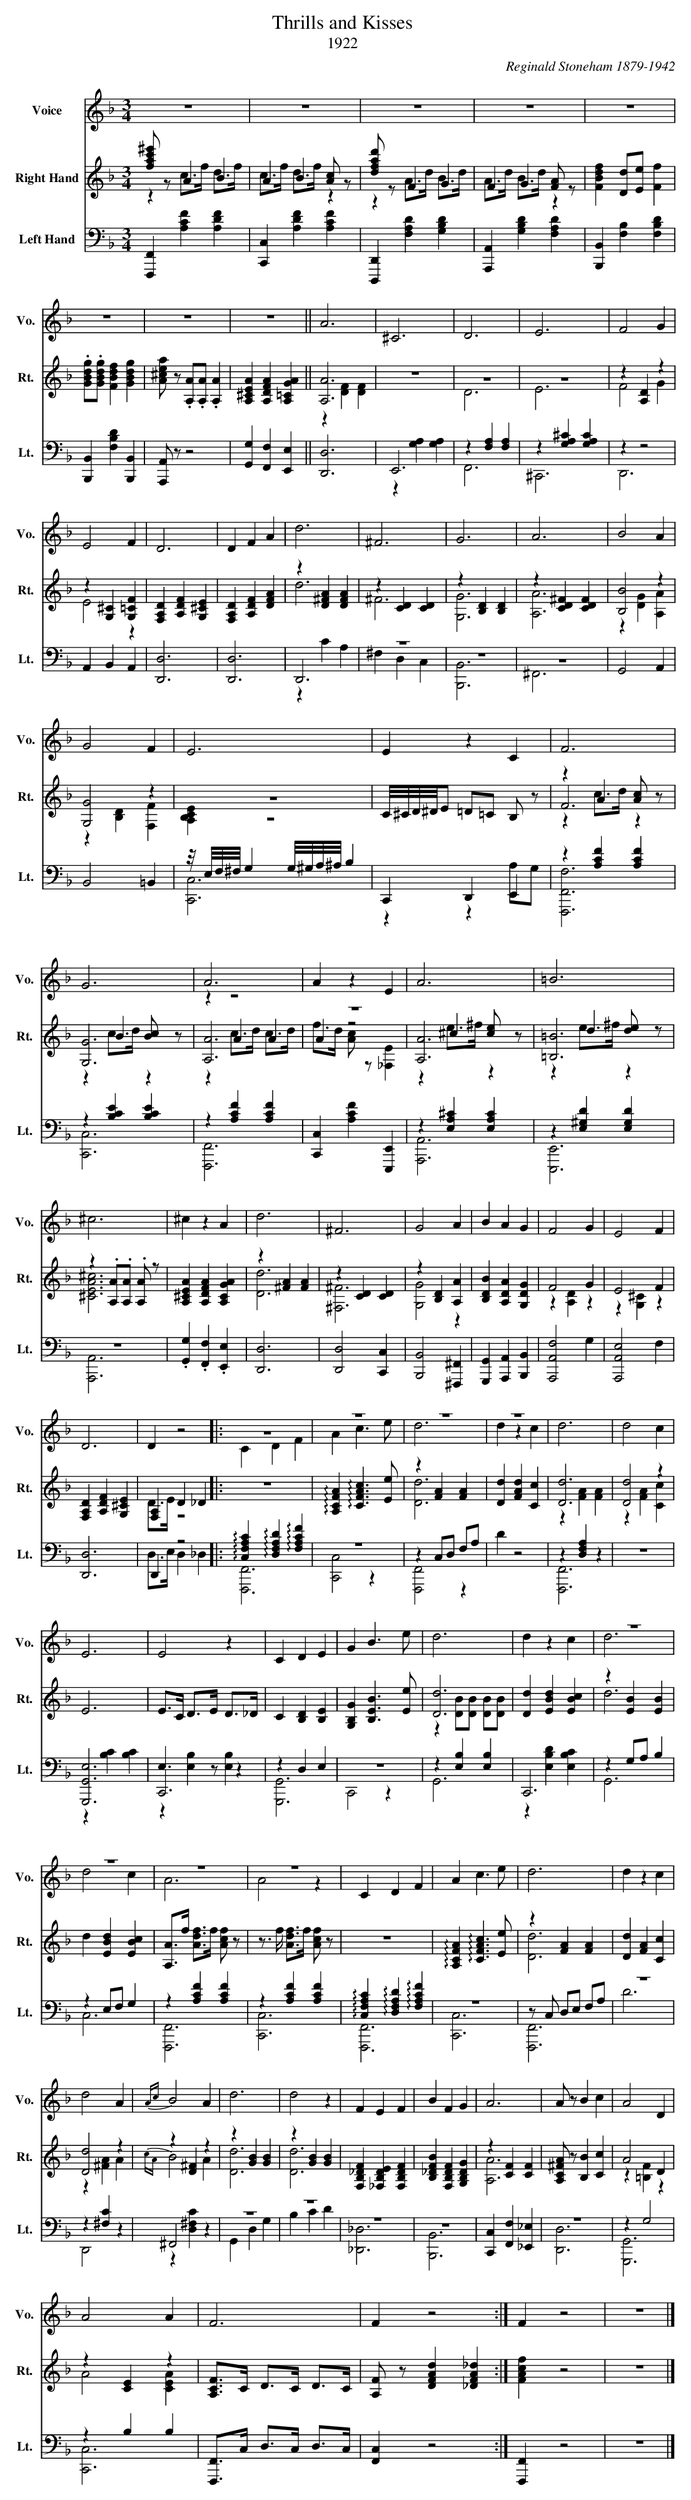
X:1
T:Thrills and Kisses
T:1922
C:Reginald Stoneham 1879-1942
%%score ( 1 2 ) ( 3 4 5 ) ( 6 7 8 )
L:1/4
M:3/4
K:F
V:1 treble nm="Voice" snm="Vo."
V:2 treble
V:3 treble nm="Right Hand" snm="Rt."
V:4 treble
V:5 treble
V:6 bass nm="Left Hand" snm="Lt."
V:7 bass
V:8 bass
V:1
z3 | z3 | z3 | z3 | z3 |$ z3 | z3 | z3 || A3 | ^C3 | D3 | E3 | F2 G |$ E2 F | D3 | D F A | d3 |
^F3 | G3 | A3 | B2 A |$ G2 F | E3 | E z C | F3 |$ G3 | A3 | A z E | A3 | =B3 |$ ^c3 | ^c z A |
d3 | ^F3 | G2 A | B A G | F2 G | E2 F |$ D3 | D z2 |: z3 | z3 | z3 | z3 | d3 | d2 c |$ E3 | E2 z |
C D E | G B3/2 e/ | d3 | d z c | z3 |$ z3 | z3 | z3 | C D F | A c3/2 e/ | d3 | d z c |$ d2 A |
{Ac} B2 A | d3 | d2 z | F E F | B F G | A3 | A/ z/ B c | A2 D |$ A2 A | F3 | F z2 :| F z2 | z3 |]
V:2
x3 | x3 | x3 | x3 | x3 |$ x3 | x3 | x3 || x3 | x3 | x3 | x3 | x3 |$ x3 | x3 | x3 | x3 | x3 | x3 |
x3 | x3 |$ x3 | x3 | x3 | x3 |$ x3 | z z2 | x3 | x3 | x3 |$ x3 | x3 | x3 | x3 | x3 | x3 | x3 |
x3 |$ x3 | x3 |: C D F | A c3/2 e/ | d3 | d z c | x3 | x3 |$ x3 | x3 | x3 | x3 | x3 | x3 | d3 |$
d2 c | A3 | A2 z | x3 | x3 | x3 | x3 |$ x3 | x3 | x3 | x3 | x3 | x3 | x3 | x3 | x3 |$ x3 | x3 |
x3 :| x3 | x3 |]
V:3
[fac'^e']/ z/ A B | A B [Ac]/ z/ | [dfad']/ z/ F G | F G [FA]/ z/ | [FBdf] [Dd]/[Ee]/ [Ff] |$
.[GBdg]/.[GBdg]/ [FBdf] [GBdg] | [A^cea]/ z/ .[A,A]/.[A,A]/ .[A,A] | [A,^CEA] [A,DFA] [A,=CGA] ||
[A,A]3 | z3 | z3 | z3 | z [A,D] z |$ z [G,^C] [G,=CF] | [F,A,D] [A,DF] [G,^CE] |
[F,A,D] [A,DF] [DFA] | z [D^FA] [DFA] | z [CD] [CD] | z [B,D] [B,D] | z [CD^F] [CDF] | [B,B]2 z |$
[G,G]2 z | z3 | C/8^C/8D/8^D/8E/ =D/=C/ B,/ z/ | z A [Ac]/ z/ |$ [G,G]3 | [A,A]3 | z3 | [A,A]3 |
[=B,=B]3 |$ z .[A,A]/.[A,A]/ .[A,A]/ z/ | [A,^CEA] [A,DFA] [A,CGA] | z [^FA] [FA] | z [CD] [CD] |
z [B,D] [A,A] | [B,DB] [A,DA] [G,DG] | F2 G | E2 F |$ [F,A,D] [A,DF] [G,^CE] | [F,A,] D _D |: z3 |
!arpeggio![A,CFA] !arpeggio![CFAc]3/2 [Ee]/ | z [FA] [FA] | [Dd] [FAd] [Cc] | [Dd]3 | [Dd]2 z |$
E3 | E/>C/ D/>E/ D/>_D/ | C [B,D] [B,E] | [G,B,G] [B,EB]3/2 [Ee]/ | [Dd]3 | [Dd] [EBd] [EBc] |
z [EB] [EB] |$ d [EBd] [EBc] | [A,A]/>f/ [Adf]/>f/ [Acf]/ z/ | z3/4 f/4 [Adf]/>f/ [Acf]/ z/ | z3 |
!arpeggio![A,CFA] !arpeggio![CFAc]3/2 [Ee]/ | z [FA] [FA] | [Dd] [FA] [Cc] |$ [Dd]2 z |
z [D^F] z | z [GB] [GB] | z [GB] [GB] | [F,B,_DF] [_F,B,DE] [F,B,DF] |
[B,_DFB] [F,B,DF] [G,B,DG] | z [CF] [CF] | [A,C^FA]/ z/ [B,B] [Cc] | A2 D |$ z [CE] z |
[A,CF]/>C/ D/>C/ D/>C/ | [A,F]/ z/ [DFAd] [_DFA_d] :| [FAcf] z2 | z3 |]
V:4
z c/>f/ d/>f/ | c/>f/ d/>f/ z | z A/>d/ B/>d/ | A/>d/ B/>d/ z | x3 |$ x3 | x3 | x3 ||
z [DF] [DF] | x3 | D3 | E3 | F2 G |$ E2 z | x3 | x3 | d3 | ^F3 | [G,G]3 | [A,A]3 | z [DG] [A,A] |$
z [B,D] [F,F] | [A,B,CE] z2 | x3 | F3 |$ z B [Bc]/ z/ | z A A | A z2 | z ^c [ce]/ z/ |
z d [de]/ z/ |$ [^CEA^c]3 | x3 | [Dd]3 | [^F,^F]3 | [G,G]2 z | x3 | z [A,D] z | z [G,^C] z |$ x3 |
D/>E/ z2 |: x3 | x3 | [Dd]3 | x3 | z [FA] [FA] | z [FA] [Cc] |$ x3 | x3 | x3 | x3 |
z [DB]/[DB]/ [DB]/[DB]/ | x3 | d3 |$ x3 | x3 | x3 | x3 | x3 | [Dd]3 | x3 |$ z [^FA] A |{cA} B2 A |
[Dd]3 | [Dd]3 | x3 | x3 | [A,A]3 | x3 | z [=B,F] z |$ A2 [CEA] | x3 | x3 :| x3 | x3 |]
V:5
x3 | x3 | x3 | x3 | x3 |$ x3 | x3 | x3 || x3 | x3 | x3 | x3 | x3 |$ x3 | x3 | x3 | x3 | x3 | x3 |
x3 | x3 |$ x3 | x3 | x3 | z c/>d/ z |$ z c/>d/ z | z c/>d/ c/>d/ | f/>d/ [Ac]/ z/ [_F,E] |
z e/>^f/ z | z e/>^f/ z |$ x3 | x3 | x3 | x3 | x3 | x3 | x3 | x3 |$ x3 | x3 |: x3 | x3 | x3 | x3 |
x3 | x3 |$ x3 | x3 | x3 | x3 | x3 | x3 | x3 |$ x3 | x3 | x3 | x3 | x3 | x3 | x3 |$ x3 | x3 | x3 |
x3 | x3 | x3 | x3 | x3 | x3 |$ x3 | x3 | x3 :| x3 | x3 |]
V:6
[F,,,F,,] [A,CF] [A,DF] | [C,,C,] [A,DF] [A,CF] | [D,,,D,,] [F,A,D] [G,B,D] |
[A,,,A,,] [G,B,D] [F,A,D] | [B,,,B,,] [F,B,] [F,B,D] |$ [B,,,B,,] [F,B,D] [B,,,B,,] |
[A,,,A,,]/ z/ z2 | [G,,G,] [F,,F,] [E,,E,] || [D,,D,]3 | E,,3 | z [F,A,] [F,A,] |
z [G,A,^C] [G,A,C] | z z2 |$ A,, B,, A,, | [D,,D,]3 | [D,,D,]3 | D,,3 | z3 | z3 | z3 | G,,2 A,, |$
B,,2 =B,, | z/8 E,/8F,/8^F,/8 G, G,/8^G,/8A,/8^A,/8 B, | C,, D,, E,, | z [A,CF] [A,CF] |$
z [B,CE] [B,CE] | z [A,CF] [A,CF] | [C,,C,] [A,CF] [E,,,E,,] | z [E,A,^C] [E,A,C] |
z [E,^G,D] [E,G,D] |$ z3 | .[G,,G,] .[F,,F,] .[E,,E,] | [D,,D,]3 | [D,,D,]2 [C,,C,] |
[B,,,B,,]2 [^F,,,^F,,] | [G,,,G,,] [A,,,A,,] [B,,,B,,] | [A,,,A,,F,]2 G, | [A,,,A,,E,]2 F, |$
[D,,D,]3 | D,, z2 |: !arpeggio![C,F,A,C] !arpeggio![D,F,A,D] !arpeggio![F,A,CF] | z3 |
z C,/D,/ F,/A,/ | D z2 | z [D,F,A,] z | z3 |$ [G,,,G,,E,]3 | C,,3 | z D, E, | z3 |
z [E,B,] [E,B,] | C,,3 | z G,/A,/ B, |$ z E,/F,/ G, | z [A,CF] [A,CF] | z [A,CF] [A,CF] |
!arpeggio![C,F,A,C] !arpeggio![D,F,A,D] !arpeggio![F,A,CF] | z3 | z/ C,/ D,/E,/ F,/A,/ | z3 |$
z [^F,C] z | ^F,,2 z | z3 | z3 | z3 | z3 | [C,,C,] [F,,F,] [_E,,_E,] | z3 | z G,2 |$ z B, B, |
[F,,,F,,]/>C,/ D,/>C,/ D,/>C,/ | [F,,C,] z2 :| [F,,,F,,] z2 | z3 |]
V:7
x3 | x3 | x3 | x3 | x3 |$ x3 | x3 | x3 || x3 | z [G,A,] [G,A,] | F,,3 | ^C,,3 | D,,3 |$ x3 | x3 |
x3 | z C A, | ^F, D, C, | [B,,,B,,]3 | ^F,,3 | x3 |$ x3 | [C,,C,]3 | z z A,/G,/ | [F,,,F,,F,]3 |$
[C,,C,]3 | [F,,,F,,]3 | x3 | [A,,,A,,]3 | [E,,,E,,]3 |$ [A,,,A,,]3 | x3 | x3 | x3 | x3 | x3 | x3 |
x3 |$ x3 | D,/>E,/ D, _D, |: [F,,,F,,]3 | [C,,C,]2 z | [F,,,F,,]2 z | x3 | [F,,,F,,]3 | x3 |$
z [B,C] [B,C] | E,3/2 z/ z | [G,,,G,,]3 | C,,2 z | G,,3 | z [E,B,D] [E,B,C] | G,,3 |$ C,3 |
[F,,,F,,]3 | [C,,C,]3 | [F,,,F,,]3 | [C,,C,]3 | [F,,,F,,]3 | D3 |$ D,,2 z | z [D,^F,C] z |
G,, D, G, | B, C D | [_D,,_D,]3 | [B,,,B,,]3 | x3 | [D,,D,]3 | [G,,,G,,]3 |$ [C,,C,]3 | x3 | x3 :|
x3 | x3 |]
V:8
x3 | x3 | x3 | x3 | x3 |$ x3 | x3 | x3 || x3 | x3 | x3 | x3 | x3 |$ x3 | x3 | x3 | x3 | x3 | x3 |
x3 | x3 |$ x3 | x3 | x3 | x3 |$ x3 | x3 | x3 | x3 | x3 |$ x3 | x3 | x3 | x3 | x3 | x3 | x3 | x3 |$
x3 | x3 |: x3 | x3 | x3 | x3 | x3 | x3 |$ x3 | z [E,B,] [E,B,] | x3 | x3 | x3 | x3 | x3 |$ x3 |
x3 | x3 | x3 | x3 | x3 | x3 |$ x3 | x3 | x3 | x3 | x3 | x3 | x3 | x3 | x3 |$ x3 | x3 | x3 :| x3 |
x3 |]
